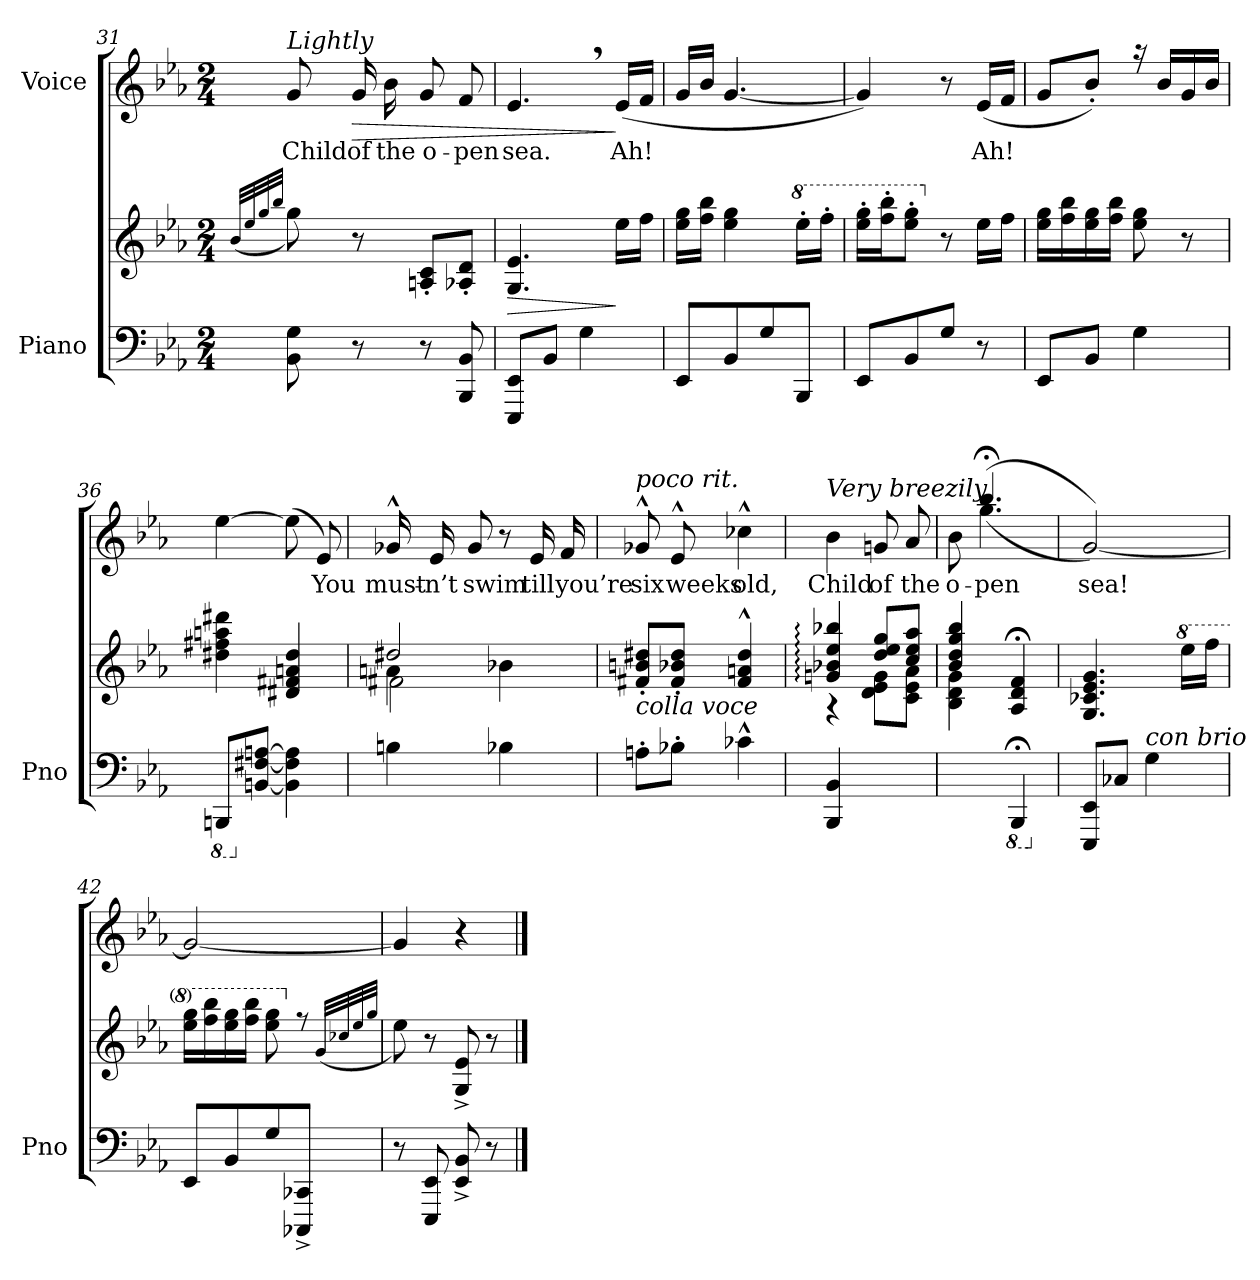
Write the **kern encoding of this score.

**kern	**kern	**dynam	**kern	**text	**dynam
*part2	*part2	*part2	*part1	*part1	*part1
*staff3	*staff2	*staff2/3	*staff1	*staff1	*staff1
*I"Piano	*	*	*I"Voice	*	*
*I'Pno	*	*	*	*	*
*clefF4	*clefG2	*	*clefG2	*	*
*k[b-e-a-]	*k[b-e-a-]	*	*k[b-e-a-]	*	*
*M2/4	*M2/4	*	*M2/4	*	*
=31	=31	=31	=31	=31	=31
.	(>32qb-/LLL	.	.	.	.
.	32qee-/	.	.	.	.
.	32qgg/	.	.	.	.
.	32qbb-/JJJ	.	.	.	.
!	!	!	!LO:TX:a:i:t=Lightly	!	!
!	!	!	!	!LO:LY:b	!
8BB-\ 8G\	8gg\)	.	8g/	Child	.
!	!	!	!	!LO:LY:b	!LO:HP:b
8r	8r	.	16g/	of	>
!	!	!	!	!LO:LY:b	!
.	.	.	16b-\	the	.
!	!	!	!	!LO:LY:b	!
8r	8An/' 8c/'L	.	8g/	o-	.
!	!	!	!	!LO:LY:b	!
8BBB-/ 8BB-/	8A-X/' 8d/'J	.	8f/	-pen	.
!!LO:LB:g=z
=32	=32	=32	=32	=32	=32
!	!	!LO:HP:b	!	!LO:LY:b	!
8EEE-/ 8EE-/L	4.G/ 4.e-/	>	4.e-,/	sea.	.
8BB-/J	.	.	.	.	.
4G\	.	.	.	.	.
!	!	!	!	!LO:LY:b	!
.	16ee-\LL	]	(>16e-/LL	Ah!	]
.	16ff\JJ	.	16f/JJ	.	.
=33	=33	=33	=33	=33	=33
8EE-/L	16ee-\ 16gg\LL	.	16g/LL	.	.
.	16ff\ 16bb-\JJ	.	16b-/JJ	.	.
8BB-/	4ee-\ 4gg\	.	[4.g/	.	.
8G/	.	.	.	.	.
*	*8va	*	*	*	*
8BBB-/J	16eee-'\LL	.	.	.	.
.	16fff'\JJ	.	.	.	.
=34	=34	=34	=34	=34	=34
8EE-/L	16eee-\' 16ggg\'LL	.	4g/])	.	.
.	16fff\' 16bbb-\'J	.	.	.	.
8BB-/	8eee-\' 8ggg\'J	.	.	.	.
*	*X8va	*	*	*	*
8G/J	8r	.	8r	.	.
!	!	!	!	!LO:LY:b	!
8r	16ee-\LL	.	(<16e-/LL	Ah!	.
.	16ff\JJ	.	16f/JJ	.	.
!!LO:PB:g=z
=35	=35	=35	=35	=35	=35
*	*	*	*^	*	*
8EE-/L	16ee-\ 16gg\LL	.	8g/L	4ryy	.	.
.	16ff\ 16bb-\	.	.	.	.	.
8BB-/J	16ee-\ 16gg\	.	8b-'/J)	.	.	.
.	16ff\ 16bb-\JJ	.	.	.	.	.
4G\	8ee-\ 8gg\	.	16b-/yy	16raa	.	.
.	.	.	16b-/LL	16ryy	.	.
.	8r	.	16g/	8ryy	.	.
.	.	.	16b-/JJ	.	.	.
*	*	*	*v	*v	*	*
=36	=36	=36	=36	=36	=36
*8ba	*	*	*	*	*
8BBBBn/L	4dd#X\ 4ff#X\ 4aan\ 4ddd#X\	.	[4ee-\	.	.
*X8ba	*	*	*	*	*
[8BBn/ [8F#X/ [8An/J	.	.	.	.	.
4BB\] 4F#\] 4A\]	4d#X/ 4f#X/ 4an/ 4dd#/	.	(>8ee-\]	.	.
!	!	!	!	!LO:LY:b	!
.	.	.	8e-/)	You	.
=37	=37	=37	=37	=37	=37
*	*^	*	*	*	*
*	*	*^	*	*	*	*
!	!	!	!	!	!	!LO:LY:b	!
4Bn\	2dd#X/	4an\	2f#X\	.	16g-X^^/	must-	.
!	!	!	!	!	!	!LO:LY:b	!
.	.	.	.	.	16e-/	-n’t	.
!	!	!	!	!	!	!LO:LY:b	!
.	.	.	.	.	8g-/	swim	.
4B-X\	.	4b-X\	.	.	8r	.	.
!	!	!	!	!	!	!LO:LY:b	!
.	.	.	.	.	16e-/	till	.
!	!	!	!	!	!	!LO:LY:b	!
.	.	.	.	.	16f/	you’re	.
*	*v	*v	*v	*	*	*	*
!!LO:LB:g=z
=38	=38	=38	=38	=38	=38
!	!	!	!LO:TX:a:i:t=poco rit.	!	!
!LO:TX:a:i:t=colla voce	!	!	!	!	!
!	!	!	!	!LO:LY:b	!
8An'\L	8f#X/' 8bn/' 8dd#X/'L	.	8g-X^^/	six	.
!	!	!	!	!LO:LY:b	!
8B-X'\J	8f#/' 8b-X/' 8dd#/'J	.	8e-^^/	weeks	.
!	!	!	!	!LO:LY:b	!
4c-X^^\	4f#/^^ 4an/^^ 4dd#/^^	.	4cc-X^^\	old,	.
=39	=39	=39	=39	=39	=39
*	*^	*	*	*	*
*	*	*^	*	*	*	*
!	!	!	!	!	!LO:TX:a:i:t=Very breezily	!	!
!	!	!	!	!LO:DY:b	!	!LO:LY:b	!
!	!	!	!	!LO:DY:n=1:b	!	!	!LO:DY:a
!	!	!	!	!	!	!	!LO:DY:n=1:a
4BBB-/ 4BB-/	4gn/: 4b-X/: 4ee-/: 4bb-X/:	4r	4ryy	f other-dynamics	4b-\	Child	f other-dynamics
!	!	!	!	!	!	!LO:LY:b	!
4ryy	8dd/ 8ee-/ 8gg/L	4ryy	8d\ 8e-\ 8g\L	.	8gn/	of	.
!	!	!	!	!	!	!LO:LY:b	!
.	8cc/ 8ee-/ 8aa-/J	.	8c\ 8e-\ 8a-\J	.	8a-/	the	.
=40	=40	=40	=40	=40	=40	=40	=40
!	!	!	!	!	!	!LO:LY:b	!
*	*	*v	*v	*	*^	*	*
4ryy	4b-/ 4dd/ 4gg/ 4bb-/	4B-\ 4d\ 4g\	.	8b-\	8rffyy	o-	.
!	!	!	!	!	!	!LO:LY:b	!
.	.	.	.	(<4.gg;<\	(>4.bb-/	-pen	.
*8ba	*	*	*	*	*	*	*
4BBBB-;</	4A-/;< 4d/;< 4f/;<	4ryy	.	.	.	.	.
*	*v	*v	*	*	*	*	*
*	*	*	*v	*v	*	*
!!LO:LB:g=z
=41	=41	=41	=41	=41	=41
*X8ba	*	*	*	*	*
*	*^	*	*	*	*
!	!	!	!	!	!LO:LY:b	!
*	*v	*v	*	*	*	*
8EEE-/ 8EE-/L	4.G/ 4.c-X/ 4.e-/ 4.g/	.	[2g/))	sea!	.
8C-X/J	.	.	.	.	.
!LO:TX:a:i:t=con brio	!	!	!	!	!
4G\	.	.	.	.	.
*	*8va	*	*	*	*
.	16eee-\LL	.	.	.	.
.	16fff\JJ	.	.	.	.
=42	=42	=42	=42	=42	=42
*	*^	*	*	*	*
8EE-/L	16eee-\ 16ggg\LL	4ryy	.	2g/_	.	.
.	16fff\ 16bbb-\	.	.	.	.	.
8BB-/	16eee-\ 16ggg\	.	.	.	.	.
.	16fff\ 16bbb-\JJ	.	.	.	.	.
8G/	8eee-\ 8ggg\	8ryy	.	.	.	.
*	*X8va	*	*	*	*	*
8CCC-X/^ 8CC-X/^J	8r	8b-\yy	.	.	.	.
.	.	(>32qg/LLL	.	.	.	.
.	.	32qcc-X/	.	.	.	.
.	.	32qee-/	.	.	.	.
.	.	32qgg/JJJ	.	.	.	.
*	*v	*v	*	*	*	*
=43	=43	=43	=43	=43	=43
8r	8ee-\)	.	4g/]	.	.
8EEE-/ 8EE-/	8r	.	.	.	.
8EE-/^ 8BB-/^	8G/^ 8e-/^	.	4r	.	.
8r	8r	.	.	.	.
==	==	==	==	==	==
*-	*-	*-	*-	*-	*-
